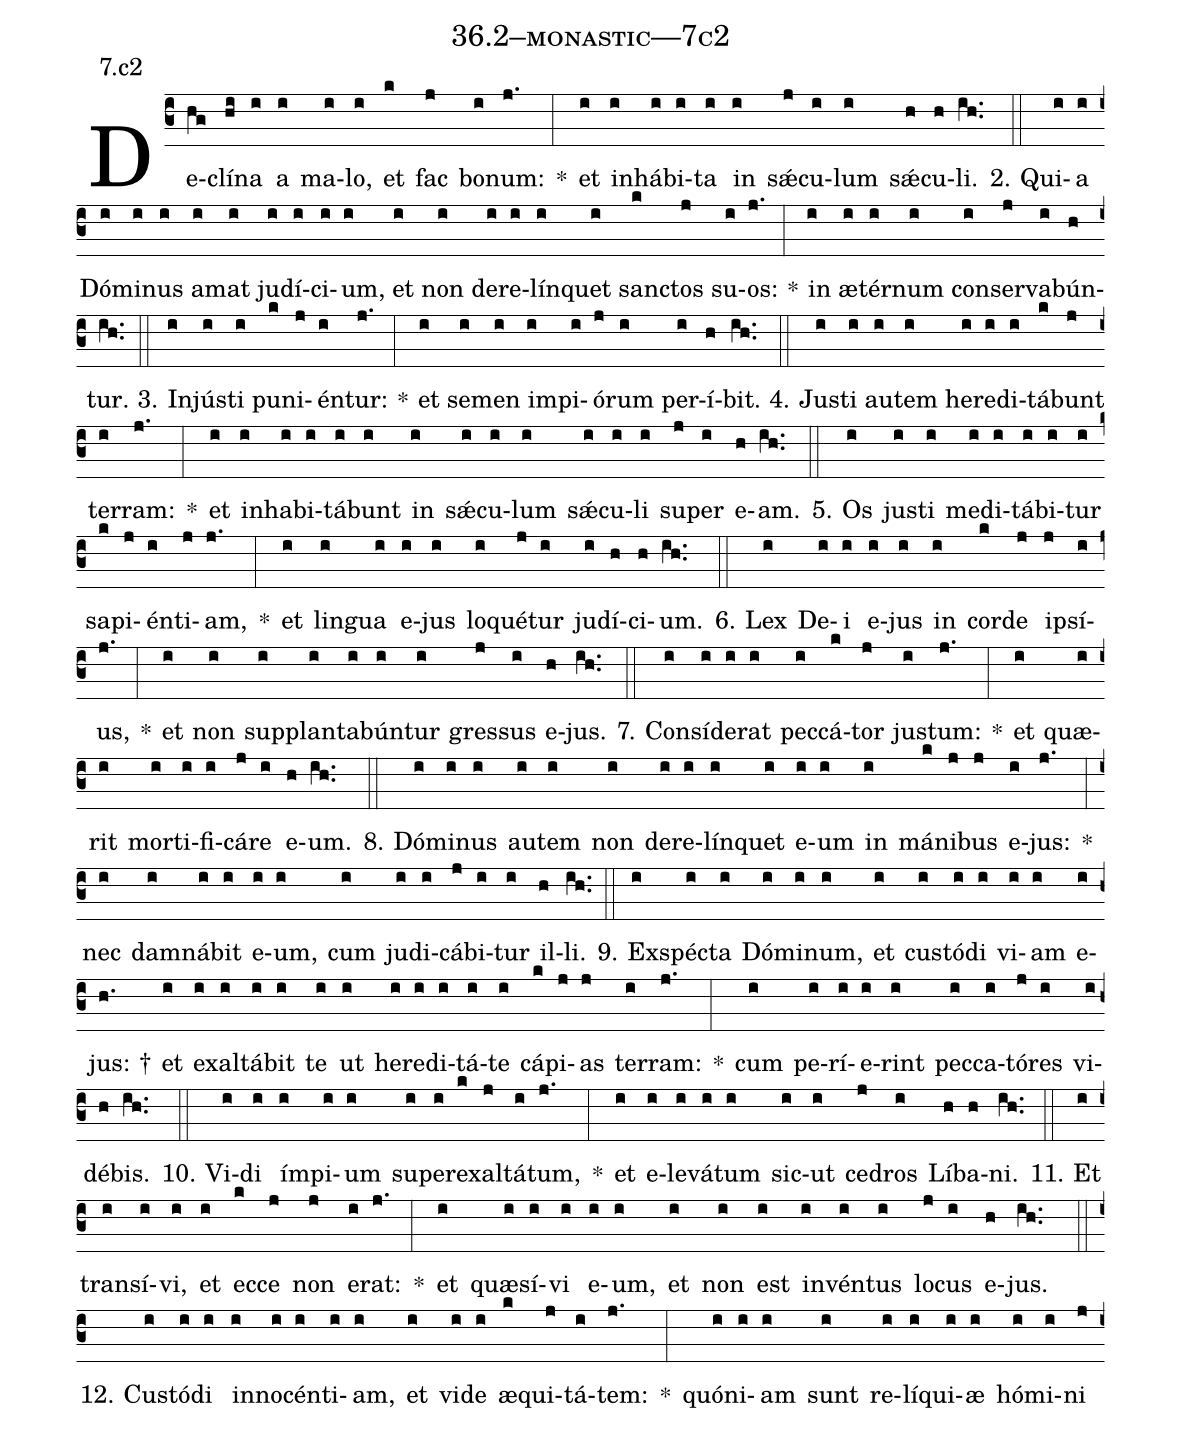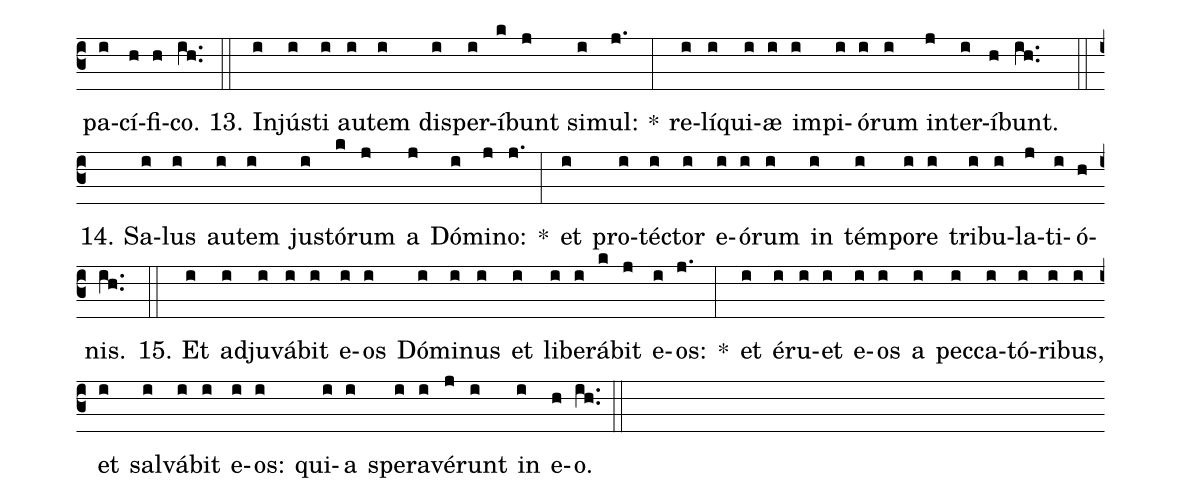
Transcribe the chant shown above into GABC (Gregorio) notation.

name: 36.2--monastic---7c2;
annotation: 7.c2;
%%
(c3)De(hg)clí(hi)na(i) a(i) ma(i)lo,(i) et(k) fac(j) bo(i)num:(j.) *(:) et(i) in(i)há(i)bi(i)ta(i) in(i) sǽ(j)cu(i)lum(i) sǽ(h)cu(h)li.(ih..) (::)
2. Qui(i)a(i) Dó(i)mi(i)nus(i) a(i)mat(i) ju(i)dí(i)ci(i)um,(i) et(i) non(i) de(i)re(i)lín(i)quet(i) sanc(k)tos(j) su(i)os:(j.) *(:) in(i) æ(i)tér(i)num(i) con(i)ser(j)va(i)bún(h)tur.(ih..) (::)
3. In(i)jús(i)ti(i) pu(k)ni(j)én(i)tur:(j.) *(:) et(i) se(i)men(i) im(i)pi(i)ó(j)rum(i) per(i)í(h)bit.(ih..) (::)
4. Jus(i)ti(i) au(i)tem(i) he(i)re(i)di(i)tá(k)bunt(j) ter(i)ram:(j.) *(:) et(i) in(i)ha(i)bi(i)tá(i)bunt(i) in(i) sǽ(i)cu(i)lum(i) sǽ(i)cu(i)li(i) su(j)per(i) e(h)am.(ih..) (::)
5. Os(i) jus(i)ti(i) me(i)di(i)tá(i)bi(i)tur(i) sa(k)pi(j)én(i)ti(j)am,(j.) *(:) et(i) lin(i)gua(i) e(i)jus(i) lo(i)qué(j)tur(i) ju(i)dí(h)ci(h)um.(ih..) (::)
6. Lex(i) De(i)i(i) e(i)jus(i) in(i) cor(k)de(j) ip(j)sí(i)us,(j.) *(:) et(i) non(i) sup(i)plan(i)ta(i)bún(i)tur(i) gres(j)sus(i) e(h)jus.(ih..) (::)
7. Con(i)sí(i)de(i)rat(i) pec(i)cá(k)tor(j) jus(i)tum:(j.) *(:) et(i) quæ(i)rit(i) mor(i)ti(i)fi(i)cá(j)re(i) e(h)um.(ih..) (::)
8. Dó(i)mi(i)nus(i) au(i)tem(i) non(i) de(i)re(i)lín(i)quet(i) e(i)um(i) in(i) má(k)ni(j)bus(j) e(i)jus:(j.) *(:) nec(i) dam(i)ná(i)bit(i) e(i)um,(i) cum(i) ju(i)di(i)cá(j)bi(i)tur(i) il(h)li.(ih..) (::)
9. Ex(i)spéc(i)ta(i) Dó(i)mi(i)num,(i) et(i) cus(i)tó(i)di(i) vi(i)am(i) e(i)jus: †(h.) et(i) ex(i)al(i)tá(i)bit(i) te(i) ut(i) he(i)re(i)di(i)tá(i)te(i) cá(k)pi(j)as(j) ter(i)ram:(j.) *(:) cum(i) pe(i)rí(i)e(i)rint(i) pec(i)ca(i)tó(j)res(i) vi(i)dé(h)bis.(ih..) (::)
10. Vi(i)di(i) ím(i)pi(i)um(i) su(i)per(i)ex(k)al(j)tá(i)tum,(j.) *(:) et(i) e(i)le(i)vá(i)tum(i) sic(i)ut(i) ce(j)dros(i) Lí(h)ba(h)ni.(ih..) (::)
11. Et(i) trans(i)í(i)vi,(i) et(i) ec(k)ce(j) non(j) e(i)rat:(j.) *(:) et(i) quæ(i)sí(i)vi(i) e(i)um,(i) et(i) non(i) est(i) in(i)vén(i)tus(i) lo(j)cus(i) e(h)jus.(ih..) (::)
12. Cus(i)tó(i)di(i) in(i)no(i)cén(i)ti(i)am,(i) et(i) vi(i)de(i) æ(k)qui(j)tá(i)tem:(j.) *(:) quón(i)i(i)am(i) sunt(i) re(i)lí(i)qui(i)æ(i) hó(i)mi(i)ni(j) pa(i)cí(h)fi(h)co.(ih..) (::)
13. In(i)jús(i)ti(i) au(i)tem(i) dis(i)per(i)í(k)bunt(j) si(i)mul:(j.) *(:) re(i)lí(i)qui(i)æ(i) im(i)pi(i)ó(i)rum(i) in(j)ter(i)í(h)bunt.(ih..) (::)
14. Sa(i)lus(i) au(i)tem(i) jus(i)tó(k)rum(j) a(j) Dó(i)mi(j)no:(j.) *(:) et(i) pro(i)téc(i)tor(i) e(i)ó(i)rum(i) in(i) tém(i)po(i)re(i) tri(i)bu(i)la(j)ti(i)ó(h)nis.(ih..) (::)
15. Et(i) ad(i)ju(i)vá(i)bit(i) e(i)os(i) Dó(i)mi(i)nus(i) et(i) li(i)be(i)rá(k)bit(j) e(i)os:(j.) *(:) et(i) é(i)ru(i)et(i) e(i)os(i) a(i) pec(i)ca(i)tó(i)ri(i)bus,(i) et(i) sal(i)vá(i)bit(i) e(i)os:(i) qui(i)a(i) spe(i)ra(i)vé(j)runt(i) in(i) e(h)o.(ih..) (::)
